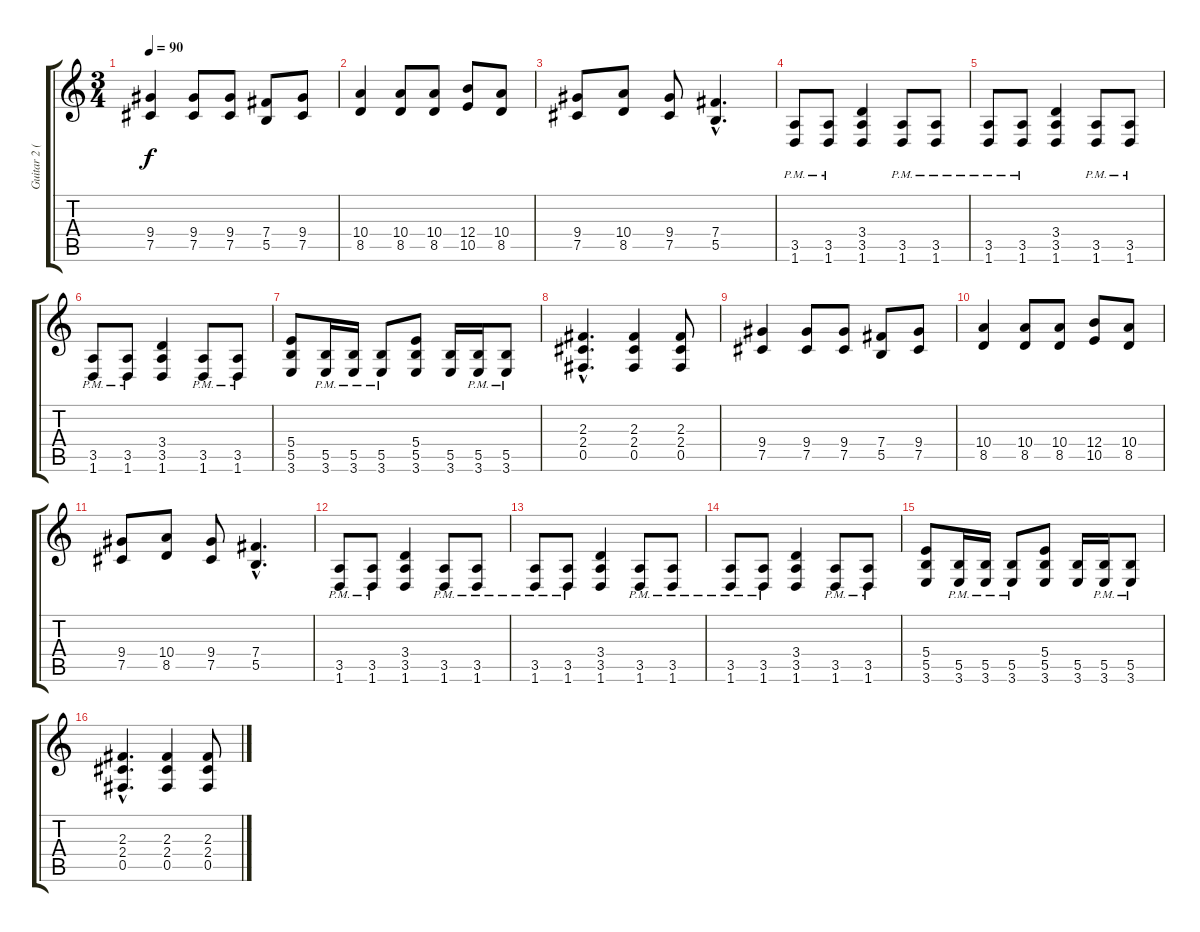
\track ("Guitar 2 (Distortion)" "Guitar 2 (") {instrument distortionguitar}
\staff {score tabs}
\tuning (Db4 Ab3 E3 B2 Gb2 Db2) {hide}
\ts (3 4)
\tempo 90
\clef g2
\ks c
(9.4 7.5).4{dy f} (9.4 7.5).8 (9.4 7.5).8 (7.4 5.5).8 (9.4 7.5).8 |
(10.4 8.5).4 (10.4 8.5).8 (10.4 8.5).8 (12.4 10.5).8 (10.4 8.5).8 |
(9.4 7.5).8 (10.4 8.5).8 (9.4 7.5).8 (7.4{hac} 5.5{hac}).4{d} |
(3.5{pm} 1.6{pm}).8 (3.5{pm} 1.6{pm}).8 (3.4 3.5 1.6).4 (3.5{pm} 1.6{pm}).8 (3.5{pm} 1.6{pm}).8 |
(3.5{pm} 1.6{pm}).8 (3.5{pm} 1.6{pm}).8 (3.4 3.5 1.6).4 (3.5{pm} 1.6{pm}).8 (3.5{pm} 1.6{pm}).8 |
(3.5{pm} 1.6{pm}).8 (3.5{pm} 1.6{pm}).8 (3.4 3.5 1.6).4 (3.5{pm} 1.6{pm}).8 (3.5{pm} 1.6{pm}).8 |
(5.4 5.5 3.6).8 (5.5{pm} 3.6{pm}).16 (5.5{pm} 3.6{pm}).16 (5.5{pm} 3.6{pm}).8 (5.4 5.5 3.6).8 (5.5 3.6).16 (5.5{pm} 3.6{pm}).16 (5.5{pm} 3.6{pm}).8 |
(2.3{hac} 2.4{hac} 0.5{hac}).4{d} (2.3 2.4 0.5).4 (2.3 2.4 0.5).8 |
(9.4 7.5).4 (9.4 7.5).8 (9.4 7.5).8 (7.4 5.5).8 (9.4 7.5).8 |
(10.4 8.5).4 (10.4 8.5).8 (10.4 8.5).8 (12.4 10.5).8 (10.4 8.5).8 |
(9.4 7.5).8 (10.4 8.5).8 (9.4 7.5).8 (7.4{hac} 5.5{hac}).4{d} |
(3.5{pm} 1.6{pm}).8 (3.5{pm} 1.6{pm}).8 (3.4 3.5 1.6).4 (3.5{pm} 1.6{pm}).8 (3.5{pm} 1.6{pm}).8 |
(3.5{pm} 1.6{pm}).8 (3.5{pm} 1.6{pm}).8 (3.4 3.5 1.6).4 (3.5{pm} 1.6{pm}).8 (3.5{pm} 1.6{pm}).8 |
(3.5{pm} 1.6{pm}).8 (3.5{pm} 1.6{pm}).8 (3.4 3.5 1.6).4 (3.5{pm} 1.6{pm}).8 (3.5{pm} 1.6{pm}).8 |
(5.4 5.5 3.6).8 (5.5{pm} 3.6{pm}).16 (5.5{pm} 3.6{pm}).16 (5.5{pm} 3.6{pm}).8 (5.4 5.5 3.6).8 (5.5 3.6).16 (5.5{pm} 3.6{pm}).16 (5.5{pm} 3.6{pm}).8 |
(2.3{hac} 2.4{hac} 0.5{hac}).4{d} (2.3 2.4 0.5).4 (2.3 2.4 0.5).8
